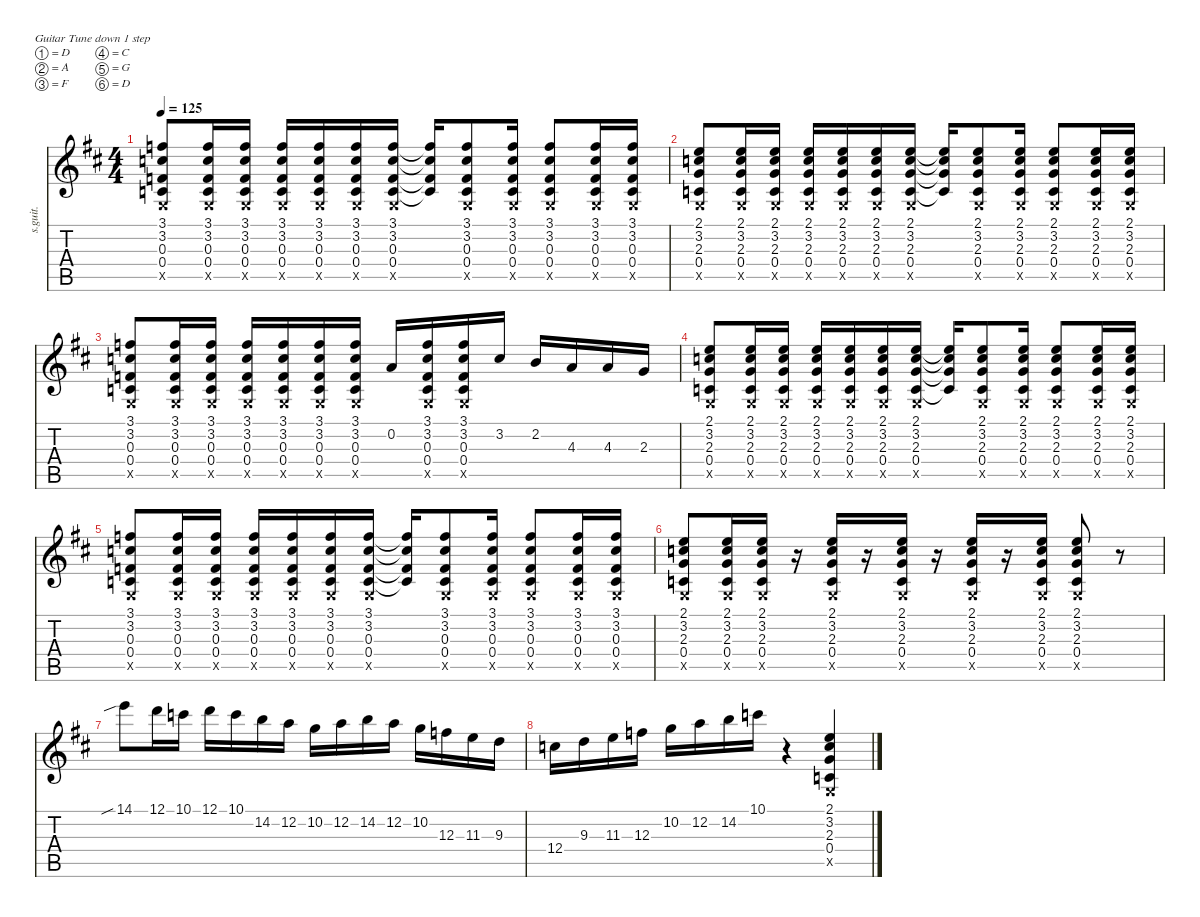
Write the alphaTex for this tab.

\defaultSystemsLayout 4
\hideDynamics
\bracketExtendMode nobrackets
\otherSystemsTrackNameOrientation horizontal
\track ("Guitar1" "s.guit.") {instrument acousticguitarsteel}
\staff {score tabs}
\tuning (D4 A3 F3 C3 G2 D2)
\ts (4 4)
\tempo 125
\clef g2
\ks d
(3.1{acc forcenatural} 3.2{acc forcenatural} 0.3{acc forcenatural} 0.4{acc forcenatural} 0.5{x acc forcenatural}).8{dy f beam Up} (3.1{acc forcenatural} 3.2{acc forcenatural} 0.3{acc forcenatural} 0.4{acc forcenatural} 0.5{x acc forcenatural}).16{beam Up} (3.1{acc forcenatural} 3.2{acc forcenatural} 0.3{acc forcenatural} 0.4{acc forcenatural} 0.5{x acc forcenatural}).16{beam Up} (3.1{acc forcenatural} 3.2{acc forcenatural} 0.3{acc forcenatural} 0.4{acc forcenatural} 0.5{x acc forcenatural}).16{beam Up} (3.1{acc forcenatural} 3.2{acc forcenatural} 0.3{acc forcenatural} 0.4{acc forcenatural} 0.5{x acc forcenatural}).16{beam Up} (3.1{acc forcenatural} 3.2{acc forcenatural} 0.3{acc forcenatural} 0.4{acc forcenatural} 0.5{x acc forcenatural}).16{beam Up} (3.1{acc forcenatural} 3.2{acc forcenatural} 0.3{acc forcenatural} 0.4{acc forcenatural} 0.5{x acc forcenatural}).16{beam Up} (3.1{t acc forcenatural} 3.2{t acc forcenatural} 0.3{t acc forcenatural} 0.4{t acc forcenatural}).16{beam Up} (3.1{acc forcenatural} 3.2{acc forcenatural} 0.3{acc forcenatural} 0.4{acc forcenatural} 0.5{x acc forcenatural}).8{beam Up} (3.1{acc forcenatural} 3.2{acc forcenatural} 0.3{acc forcenatural} 0.4{acc forcenatural} 0.5{x acc forcenatural}).16{beam Up} (3.1{acc forcenatural} 3.2{acc forcenatural} 0.3{acc forcenatural} 0.4{acc forcenatural} 0.5{x acc forcenatural}).8{beam Up} (3.1{acc forcenatural} 3.2{acc forcenatural} 0.3{acc forcenatural} 0.4{acc forcenatural} 0.5{x acc forcenatural}).16{beam Up} (3.1{acc forcenatural} 3.2{acc forcenatural} 0.3{acc forcenatural} 0.4{acc forcenatural} 0.5{x acc forcenatural}).16{beam Up} |
(2.1{acc forcenatural} 3.2{acc forcenatural} 2.3{acc forcenatural} 0.4{acc forcenatural} 0.5{x acc forcenatural}).8{beam Up} (2.1{acc forcenatural} 3.2{acc forcenatural} 2.3{acc forcenatural} 0.4{acc forcenatural} 0.5{x acc forcenatural}).16{beam Up} (2.1{acc forcenatural} 3.2{acc forcenatural} 2.3{acc forcenatural} 0.4{acc forcenatural} 0.5{x acc forcenatural}).16{beam Up} (2.1{acc forcenatural} 3.2{acc forcenatural} 2.3{acc forcenatural} 0.4{acc forcenatural} 0.5{x acc forcenatural}).16{beam Up} (2.1{acc forcenatural} 3.2{acc forcenatural} 2.3{acc forcenatural} 0.4{acc forcenatural} 0.5{x acc forcenatural}).16{beam Up} (2.1{acc forcenatural} 3.2{acc forcenatural} 2.3{acc forcenatural} 0.4{acc forcenatural} 0.5{x acc forcenatural}).16{beam Up} (2.1{acc forcenatural} 3.2{acc forcenatural} 2.3{acc forcenatural} 0.4{acc forcenatural} 0.5{x acc forcenatural}).16{beam Up} (2.1{t acc forcenatural} 3.2{t acc forcenatural} 2.3{t acc forcenatural} 0.4{t acc forcenatural}).16{beam Up} (2.1{acc forcenatural} 3.2{acc forcenatural} 2.3{acc forcenatural} 0.4{acc forcenatural} 0.5{x acc forcenatural}).8{beam Up} (2.1{acc forcenatural} 3.2{acc forcenatural} 2.3{acc forcenatural} 0.4{acc forcenatural} 0.5{x acc forcenatural}).16{beam Up} (2.1{acc forcenatural} 3.2{acc forcenatural} 2.3{acc forcenatural} 0.4{acc forcenatural} 0.5{x acc forcenatural}).8{beam Up} (2.1{acc forcenatural} 3.2{acc forcenatural} 2.3{acc forcenatural} 0.4{acc forcenatural} 0.5{x acc forcenatural}).16{beam Up} (2.1{acc forcenatural} 3.2{acc forcenatural} 2.3{acc forcenatural} 0.4{acc forcenatural} 0.5{x acc forcenatural}).16{beam Up} |
(3.1{acc forcenatural} 3.2{acc forcenatural} 0.3{acc forcenatural} 0.4{acc forcenatural} 0.5{x acc forcenatural}).8{beam Up} (3.1{acc forcenatural} 3.2{acc forcenatural} 0.3{acc forcenatural} 0.4{acc forcenatural} 0.5{x acc forcenatural}).16{beam Up} (3.1{acc forcenatural} 3.2{acc forcenatural} 0.3{acc forcenatural} 0.4{acc forcenatural} 0.5{x acc forcenatural}).16{beam Up} (3.1{acc forcenatural} 3.2{acc forcenatural} 0.3{acc forcenatural} 0.4{acc forcenatural} 0.5{x acc forcenatural}).16{beam Up} (3.1{acc forcenatural} 3.2{acc forcenatural} 0.3{acc forcenatural} 0.4{acc forcenatural} 0.5{x acc forcenatural}).16{beam Up} (3.1{acc forcenatural} 3.2{acc forcenatural} 0.3{acc forcenatural} 0.4{acc forcenatural} 0.5{x acc forcenatural}).16{beam Up} (3.1{acc forcenatural} 3.2{acc forcenatural} 0.3{acc forcenatural} 0.4{acc forcenatural} 0.5{x acc forcenatural}).16{beam Up} 0.2{acc forcenatural}.16{beam Up} (3.1{acc forcenatural} 3.2{acc forcenatural} 0.3{acc forcenatural} 0.4{acc forcenatural} 0.5{x acc forcenatural}).16{beam Up} (3.1{acc forcenatural} 3.2{acc forcenatural} 0.3{acc forcenatural} 0.4{acc forcenatural} 0.5{x acc forcenatural}).16{beam Up} 3.2{acc forcenatural}.16{beam Up} 2.2{acc forcenatural}.16{beam Up} 4.3{acc forcenatural}.16{beam Up} 4.3{acc forcenatural}.16{beam Up} 2.3{acc forcenatural}.16{beam Up} |
(2.1{acc forcenatural} 3.2{acc forcenatural} 2.3{acc forcenatural} 0.4{acc forcenatural} 0.5{x acc forcenatural}).8{beam Up} (2.1{acc forcenatural} 3.2{acc forcenatural} 2.3{acc forcenatural} 0.4{acc forcenatural} 0.5{x acc forcenatural}).16{beam Up} (2.1{acc forcenatural} 3.2{acc forcenatural} 2.3{acc forcenatural} 0.4{acc forcenatural} 0.5{x acc forcenatural}).16{beam Up} (2.1{acc forcenatural} 3.2{acc forcenatural} 2.3{acc forcenatural} 0.4{acc forcenatural} 0.5{x acc forcenatural}).16{beam Up} (2.1{acc forcenatural} 3.2{acc forcenatural} 2.3{acc forcenatural} 0.4{acc forcenatural} 0.5{x acc forcenatural}).16{beam Up} (2.1{acc forcenatural} 3.2{acc forcenatural} 2.3{acc forcenatural} 0.4{acc forcenatural} 0.5{x acc forcenatural}).16{beam Up} (2.1{acc forcenatural} 3.2{acc forcenatural} 2.3{acc forcenatural} 0.4{acc forcenatural} 0.5{x acc forcenatural}).16{beam Up} (2.1{t acc forcenatural} 3.2{t acc forcenatural} 2.3{t acc forcenatural} 0.4{t acc forcenatural}).16{beam Up} (2.1{acc forcenatural} 3.2{acc forcenatural} 2.3{acc forcenatural} 0.4{acc forcenatural} 0.5{x acc forcenatural}).8{beam Up} (2.1{acc forcenatural} 3.2{acc forcenatural} 2.3{acc forcenatural} 0.4{acc forcenatural} 0.5{x acc forcenatural}).16{beam Up} (2.1{acc forcenatural} 3.2{acc forcenatural} 2.3{acc forcenatural} 0.4{acc forcenatural} 0.5{x acc forcenatural}).8{beam Up} (2.1{acc forcenatural} 3.2{acc forcenatural} 2.3{acc forcenatural} 0.4{acc forcenatural} 0.5{x acc forcenatural}).16{beam Up} (2.1{acc forcenatural} 3.2{acc forcenatural} 2.3{acc forcenatural} 0.4{acc forcenatural} 0.5{x acc forcenatural}).16{beam Up} |
(3.1{acc forcenatural} 3.2{acc forcenatural} 0.3{acc forcenatural} 0.4{acc forcenatural} 0.5{x acc forcenatural}).8{beam Up} (3.1{acc forcenatural} 3.2{acc forcenatural} 0.3{acc forcenatural} 0.4{acc forcenatural} 0.5{x acc forcenatural}).16{beam Up} (3.1{acc forcenatural} 3.2{acc forcenatural} 0.3{acc forcenatural} 0.4{acc forcenatural} 0.5{x acc forcenatural}).16{beam Up} (3.1{acc forcenatural} 3.2{acc forcenatural} 0.3{acc forcenatural} 0.4{acc forcenatural} 0.5{x acc forcenatural}).16{beam Up} (3.1{acc forcenatural} 3.2{acc forcenatural} 0.3{acc forcenatural} 0.4{acc forcenatural} 0.5{x acc forcenatural}).16{beam Up} (3.1{acc forcenatural} 3.2{acc forcenatural} 0.3{acc forcenatural} 0.4{acc forcenatural} 0.5{x acc forcenatural}).16{beam Up} (3.1{acc forcenatural} 3.2{acc forcenatural} 0.3{acc forcenatural} 0.4{acc forcenatural} 0.5{x acc forcenatural}).16{beam Up} (3.1{t acc forcenatural} 3.2{t acc forcenatural} 0.3{t acc forcenatural} 0.4{t acc forcenatural}).16{beam Up} (3.1{acc forcenatural} 3.2{acc forcenatural} 0.3{acc forcenatural} 0.4{acc forcenatural} 0.5{x acc forcenatural}).8{beam Up} (3.1{acc forcenatural} 3.2{acc forcenatural} 0.3{acc forcenatural} 0.4{acc forcenatural} 0.5{x acc forcenatural}).16{beam Up} (3.1{acc forcenatural} 3.2{acc forcenatural} 0.3{acc forcenatural} 0.4{acc forcenatural} 0.5{x acc forcenatural}).8{beam Up} (3.1{acc forcenatural} 3.2{acc forcenatural} 0.3{acc forcenatural} 0.4{acc forcenatural} 0.5{x acc forcenatural}).16{beam Up} (3.1{acc forcenatural} 3.2{acc forcenatural} 0.3{acc forcenatural} 0.4{acc forcenatural} 0.5{x acc forcenatural}).16{beam Up} |
(2.1{acc forcenatural} 3.2{acc forcenatural} 2.3{acc forcenatural} 0.4{acc forcenatural} 0.5{x acc forcenatural}).8{beam Up} (2.1{acc forcenatural} 3.2{acc forcenatural} 2.3{acc forcenatural} 0.4{acc forcenatural} 0.5{x acc forcenatural}).16{beam Up} (2.1{acc forcenatural} 3.2{acc forcenatural} 2.3{acc forcenatural} 0.4{acc forcenatural} 0.5{x acc forcenatural}).16{beam Up} r.16{beam Up} (2.1{acc forcenatural} 3.2{acc forcenatural} 2.3{acc forcenatural} 0.4{acc forcenatural} 0.5{x acc forcenatural}).16{beam Up} r.16{beam Up} (2.1{acc forcenatural} 3.2{acc forcenatural} 2.3{acc forcenatural} 0.4{acc forcenatural} 0.5{x acc forcenatural}).16{beam Up} r.16{beam Up} (2.1{acc forcenatural} 3.2{acc forcenatural} 2.3{acc forcenatural} 0.4{acc forcenatural} 0.5{x acc forcenatural}).16{beam Up} r.16{beam Up} (2.1{acc forcenatural} 3.2{acc forcenatural} 2.3{acc forcenatural} 0.4{acc forcenatural} 0.5{x acc forcenatural}).16{beam Up} (2.1{acc forcenatural} 3.2{acc forcenatural} 2.3{acc forcenatural} 0.4{acc forcenatural} 0.5{x acc forcenatural}).8{beam Up} r.8{beam Up} |
14.1{sib acc forcenatural}.8{beam Down} 12.1{acc forcenatural}.16{beam Down} 10.1{acc forcenatural}.16{beam Down} 12.1{acc forcenatural}.16{beam Down} 10.1{acc forcenatural}.16{beam Down} 14.2{acc forcenatural}.16{beam Down} 12.2{acc forcenatural}.16{beam Down} 10.2{acc forcenatural}.16{beam Down} 12.2{acc forcenatural}.16{beam Down} 14.2{acc forcenatural}.16{beam Down} 12.2{acc forcenatural}.16{beam Down} 10.2{acc forcenatural}.16{beam Down} 12.3{acc forcenatural}.16{beam Down} 11.3{acc forcenatural}.16{beam Down} 9.3{acc forcenatural}.16{beam Down} |
12.4{acc forcenatural}.16{beam Down} 9.3{acc forcenatural}.16{beam Down} 11.3{acc forcenatural}.16{beam Down} 12.3{acc forcenatural}.16{beam Down} 10.2{acc forcenatural}.16{beam Down} 12.2{acc forcenatural}.16{beam Down} 14.2{acc forcenatural}.16{beam Down} 10.1{acc forcenatural}.16{beam Down} r.4{beam Down} (2.1{acc forcenatural} 3.2{acc forcenatural} 2.3{acc forcenatural} 0.4{acc forcenatural} 0.5{x acc forcenatural}).4{beam Up}
